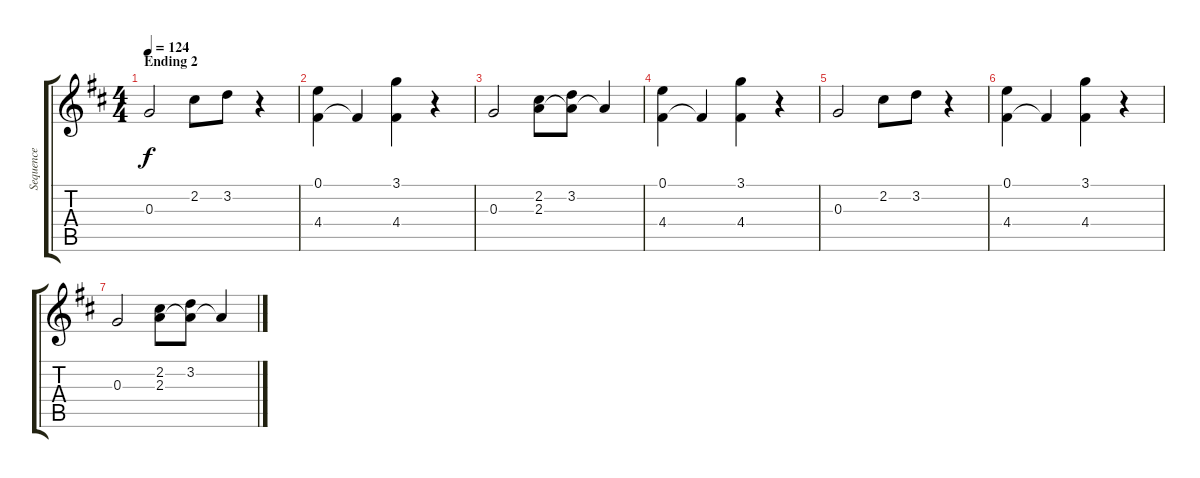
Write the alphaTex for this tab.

\track ("Sequence" "Sequence") {instrument guitarharmonics}
\staff {score tabs}
\tuning (E4 B3 G3 D3 A2 E2) {hide}
\ts (4 4)
\section ("" "Ending 2")
\tempo 124
\clef g2
\ks d
0.3.2{dy f} 2.2.8 3.2.8 r.4 |
(0.1 4.4).4 4.4{t}.4 (3.1 4.4).4 r.4 |
0.3.2 (2.2 2.3).8 (3.2 2.3{t}).8 2.3{t}.4 |
(0.1 4.4).4 4.4{t}.4 (3.1 4.4).4 r.4 |
0.3.2 2.2.8 3.2.8 r.4 |
(0.1 4.4).4 4.4{t}.4 (3.1 4.4).4 r.4 |
0.3.2 (2.2 2.3).8 (3.2 2.3{t}).8 2.3{t}.4
